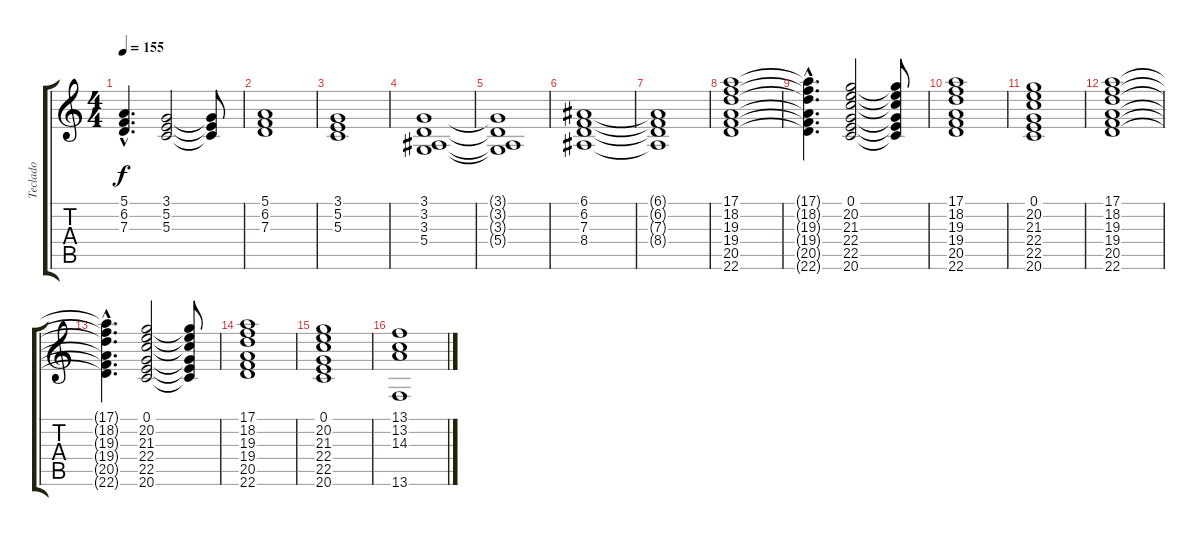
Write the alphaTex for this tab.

\track ("Teclado" "Teclado") {instrument stringensemble1}
\staff {score tabs}
\tuning (E4 B3 G3 D3 A2 E2) {hide}
\ts (4 4)
\tempo 155
\clef g2
\ks c
(5.1{hac t} 6.2{hac t} 7.3{hac t}).4{d dy f} (3.1 5.2 5.3).2 (3.1{t} 5.2{t} 5.3{t}).8 |
(5.1 6.2 7.3).1 |
(3.1 5.2 5.3).1 |
(3.1 3.2 3.3 5.4).1 |
(3.1{t} 3.2{t} 3.3{t} 5.4{t}).1 |
(6.1 6.2 7.3 8.4).1 |
(6.1{t} 6.2{t} 7.3{t} 8.4{t}).1 |
(17.1 18.2 19.3 19.4 20.5 22.6).1 |
(17.1{hac t} 18.2{hac t} 19.3{hac t} 19.4{hac t} 20.5{hac t} 22.6{hac t}).4{d} (0.1 20.2 21.3 22.4 22.5 20.6).2 (0.1{t} 20.2{t} 21.3{t} 22.4{t} 22.5{t} 20.6{t}).8 |
(17.1 18.2 19.3 19.4 20.5 22.6).1 |
(0.1 20.2 21.3 22.4 22.5 20.6).1 |
(17.1 18.2 19.3 19.4 20.5 22.6).1 |
(17.1{hac t} 18.2{hac t} 19.3{hac t} 19.4{hac t} 20.5{hac t} 22.6{hac t}).4{d} (0.1 20.2 21.3 22.4 22.5 20.6).2 (0.1{t} 20.2{t} 21.3{t} 22.4{t} 22.5{t} 20.6{t}).8 |
(17.1 18.2 19.3 19.4 20.5 22.6).1 |
(0.1 20.2 21.3 22.4 22.5 20.6).1 |
(13.1 13.2 14.3 13.6).1
